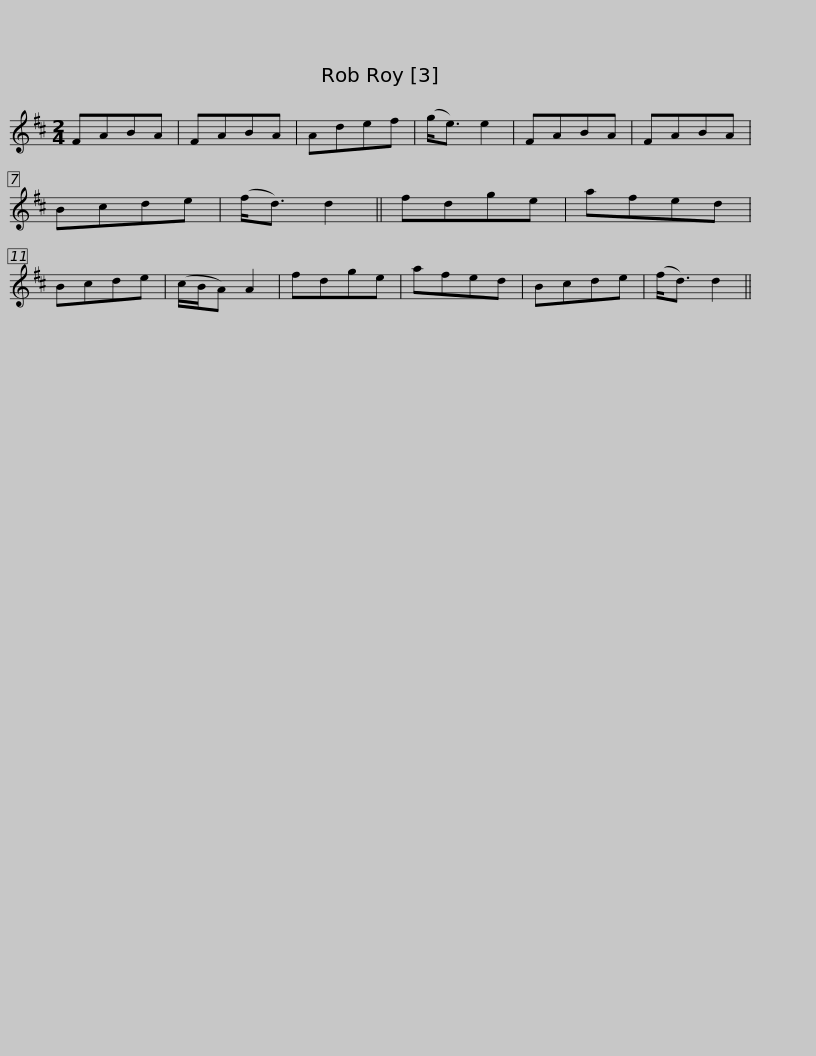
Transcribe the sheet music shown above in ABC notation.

X:1
L:1/8
M:2/4
I:linebreak $
K:D
V:1 treble
V:1
 FABA | FABA | Adef | (g<e) e2 | FABA | %5
 FABA | Bcde | (f<d) d2 || fdge | afed | %10
 Bcde |$ (c/B/A) A2 | fdge | afed | Bcde | %15
 (f<d) d2 || %16
